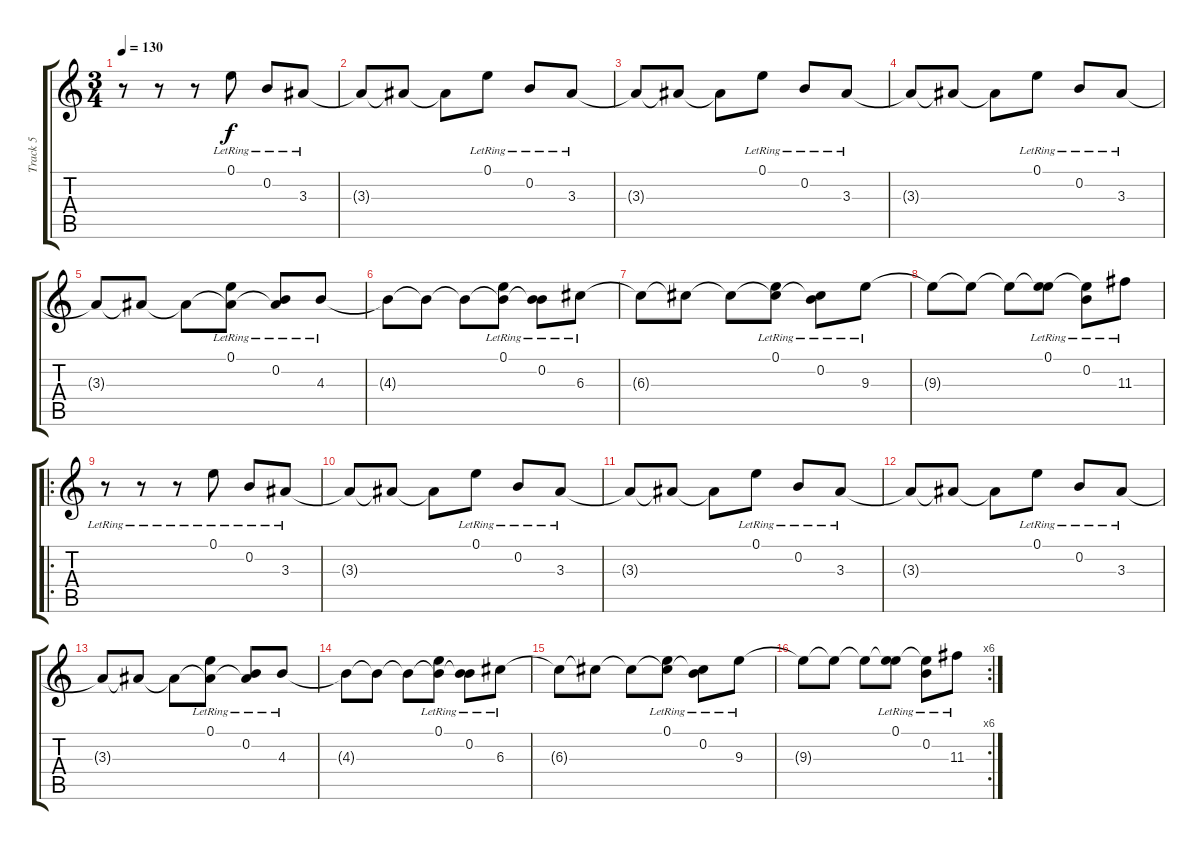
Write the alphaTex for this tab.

\track ("Track 5" "Track 5") {instrument distortionguitar}
\staff {score tabs}
\tuning (E4 B3 G3 D3 A2 E2) {hide}
\ts (3 4)
\tempo 130
\clef g2
\ks c
r.8{dy f} r.8 r.8 0.1{lr}.8 0.2{lr}.8 3.3{lr}.8 |
3.3{t}.8 3.3{t}.8 3.3{t}.8 0.1{lr}.8 0.2{lr}.8 3.3{lr}.8 |
3.3{t}.8 3.3{t}.8 3.3{t}.8 0.1{lr}.8 0.2{lr}.8 3.3{lr}.8 |
3.3{t}.8 3.3{t}.8 3.3{t}.8 0.1{lr}.8 0.2{lr}.8 3.3{lr}.8 |
3.3{t}.8 3.3{t}.8 3.3{t}.8 (0.1{lr} 3.3{t}).8 (0.2{lr} 3.3{t}).8 4.3{lr}.8 |
4.3{t}.8 4.3{t}.8 4.3{t}.8 (0.1{lr} 4.3{t}).8 (0.2{lr} 4.3{t}).8 6.3{lr}.8 |
6.3{t}.8 6.3{t}.8 6.3{t}.8 (0.1{lr} 6.3{t}).8 (0.2{lr} 6.3{t}).8 9.3{lr}.8 |
9.3{t}.8 9.3{t}.8 9.3{t}.8 (0.1{lr} 9.3{t}).8 (0.2{lr} 9.3{t}).8 11.3{lr}.8 |
\ro
r.8 r.8 r.8 0.1{lr}.8 0.2{lr}.8 3.3{lr}.8 |
3.3{t}.8 3.3{t}.8 3.3{t}.8 0.1{lr}.8 0.2{lr}.8 3.3{lr}.8 |
3.3{t}.8 3.3{t}.8 3.3{t}.8 0.1{lr}.8 0.2{lr}.8 3.3{lr}.8 |
3.3{t}.8 3.3{t}.8 3.3{t}.8 0.1{lr}.8 0.2{lr}.8 3.3{lr}.8 |
3.3{t}.8 3.3{t}.8 3.3{t}.8 (0.1{lr} 3.3{t}).8 (0.2{lr} 3.3{t}).8 4.3{lr}.8 |
4.3{t}.8 4.3{t}.8 4.3{t}.8 (0.1{lr} 4.3{t}).8 (0.2{lr} 4.3{t}).8 6.3{lr}.8 |
6.3{t}.8 6.3{t}.8 6.3{t}.8 (0.1{lr} 6.3{t}).8 (0.2{lr} 6.3{t}).8 9.3{lr}.8 |
\rc 6
9.3{t}.8 9.3{t}.8 9.3{t}.8 (0.1{lr} 9.3{t}).8 (0.2{lr} 9.3{t}).8 11.3{lr}.8
